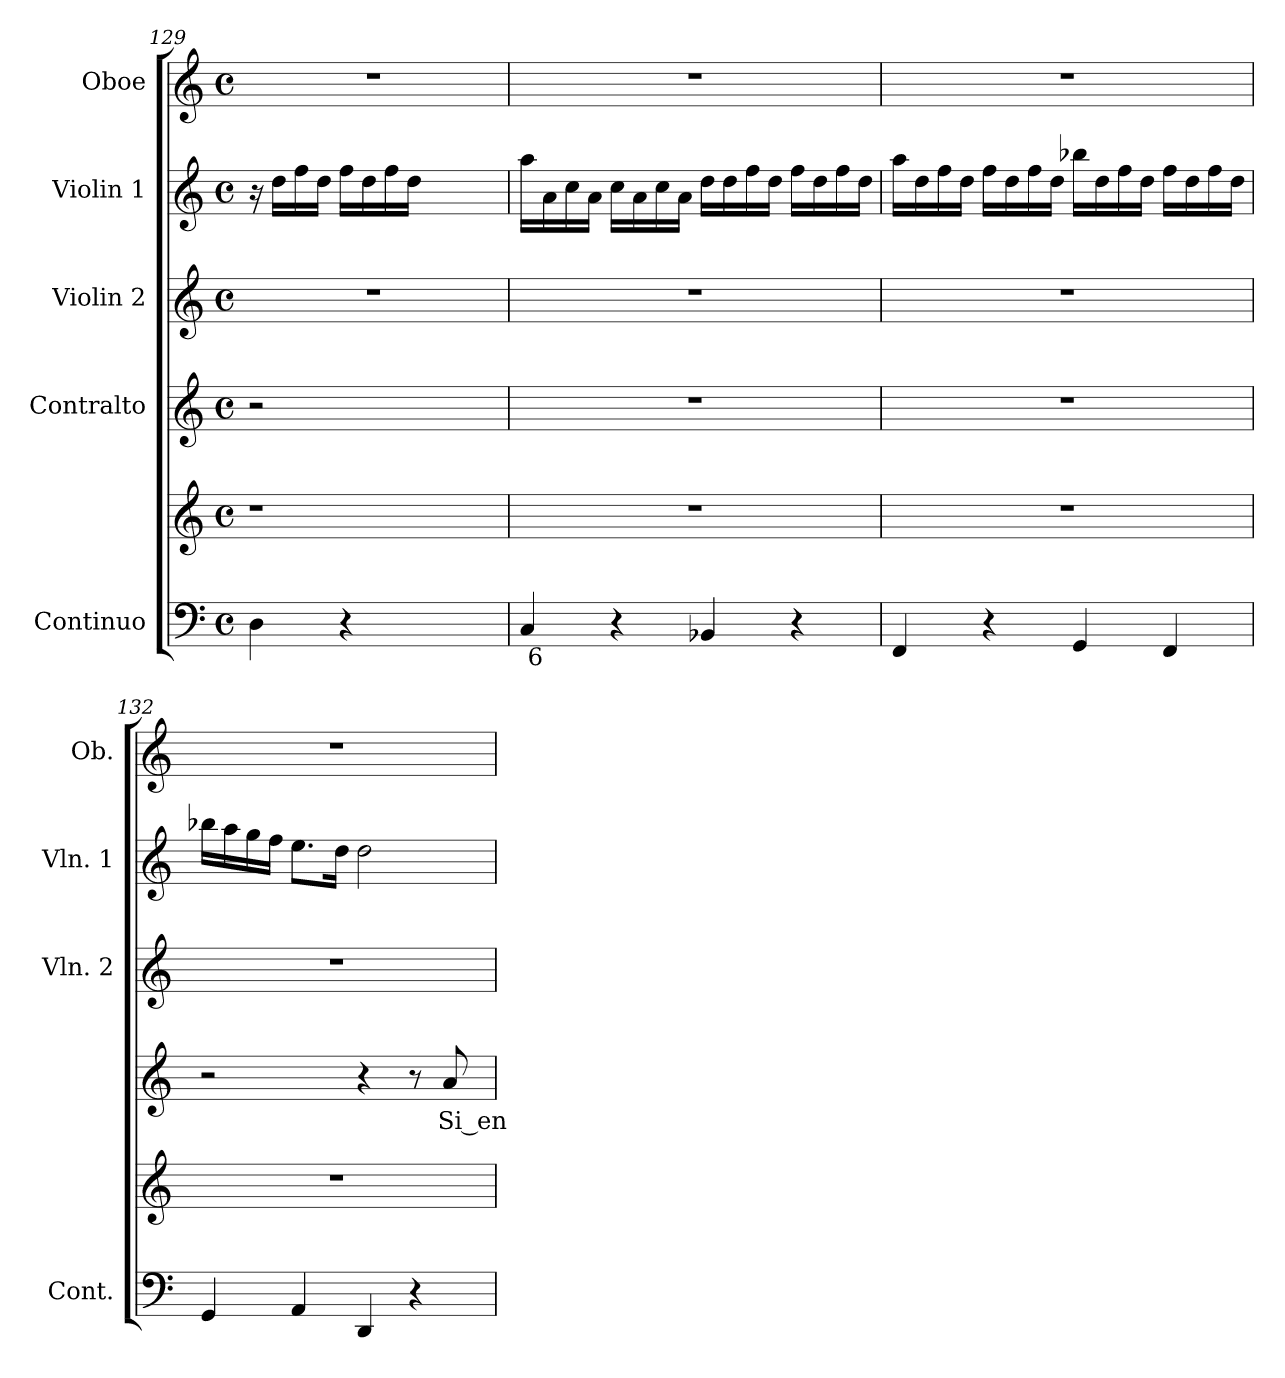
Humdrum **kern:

**kern	**kern	**kern	**text	**kern	**kern	**kern
*part5	*part5	*part4	*part4	*part3	*part2	*part1
*staff6	*staff5	*staff4	*staff4	*staff3	*staff2	*staff1
*I"Continuo	*	*I"Contralto	*	*I"Violin 2	*I"Violin 1	*I"Oboe
*I'Cont.	*	*	*	*I'Vln. 2	*I'Vln. 1	*I'Ob.
!!LO:LB:g=z
*clefF4	*clefG2	*clefG2	*	*clefG2	*clefG2	*clefG2
*k[]	*k[]	*k[]	*	*k[]	*k[]	*k[]
*C:	*C:	*C:	*	*C:	*C:	*C:
*M4/4	*M4/4	*M4/4	*	*M4/4	*M4/4	*M4/4
*met(c)	*met(c)	*met(c)	*	*met(c)	*met(c)	*met(c)
=129	=129	=129	=129	=129	=129	=129
!	!LO:N:vis=1	!	!	!LO:N:vis=1	!	!LO:N:vis=1
4Di\	2r	2r	.	1r	16r	1r
.	.	.	.	.	16ddi\LL	.
.	.	.	.	.	16ffi\	.
.	.	.	.	.	16ddi\JJ	.
4r	.	.	.	.	16ffi\LL	.
.	.	.	.	.	16ddi\	.
.	.	.	.	.	16ffi\	.
.	.	.	.	.	16ddi\JJ	.
2ryy	2ryy	2ryy	.	.	2ryy	.
=130	=130	=130	=130	=130	=130	=130
*^	*	*	*	*	*	*
4Ci/	16ryy	1r	1r	.	1r	16aai\LL	1r
!	!LO:TX:b:rj:t=6	!	!	!	!	!	!
.	2...ryy	.	.	.	.	16ai\	.
.	.	.	.	.	.	16cci\	.
.	.	.	.	.	.	16ai\JJ	.
4r	.	.	.	.	.	16cci\LL	.
.	.	.	.	.	.	16ai\	.
.	.	.	.	.	.	16cci\	.
.	.	.	.	.	.	16ai\JJ	.
4BB-Xi/	.	.	.	.	.	16ddi\LL	.
.	.	.	.	.	.	16ddi\	.
.	.	.	.	.	.	16ffi\	.
.	.	.	.	.	.	16ddi\JJ	.
4r	.	.	.	.	.	16ffi\LL	.
.	.	.	.	.	.	16ddi\	.
.	.	.	.	.	.	16ffi\	.
.	.	.	.	.	.	16ddi\JJ	.
*v	*v	*	*	*	*	*	*
=131	=131	=131	=131	=131	=131	=131
4FFi/	1r	1r	.	1r	16aai\LL	1r
.	.	.	.	.	16ddi\	.
.	.	.	.	.	16ffi\	.
.	.	.	.	.	16ddi\JJ	.
4r	.	.	.	.	16ffi\LL	.
.	.	.	.	.	16ddi\	.
.	.	.	.	.	16ffi\	.
.	.	.	.	.	16ddi\JJ	.
4GGi/	.	.	.	.	16bb-Xi\LL	.
.	.	.	.	.	16ddi\	.
.	.	.	.	.	16ffi\	.
.	.	.	.	.	16ddi\JJ	.
4FFi/	.	.	.	.	16ffi\LL	.
.	.	.	.	.	16ddi\	.
.	.	.	.	.	16ffi\	.
.	.	.	.	.	16ddi\JJ	.
!!LO:LB:g=z
=132	=132	=132	=132	=132	=132	=132
4GGi/	1r	2r	.	1r	16bb-Xi\LL	1r
.	.	.	.	.	16aai\	.
.	.	.	.	.	16ggi\	.
.	.	.	.	.	16ffi\JJ	.
4AAi/	.	.	.	.	8.eei\L	.
.	.	.	.	.	16ddi\Jk	.
4DDi/	.	4r	.	.	2ddi\	.
4r	.	8r	.	.	.	.
!	!	!	!LO:LY:b:color=#000000	!	!	!
.	.	8ai/	Si_en	.	.	.
=	=	=	=	=	=	=
*-	*-	*-	*-	*-	*-	*-
